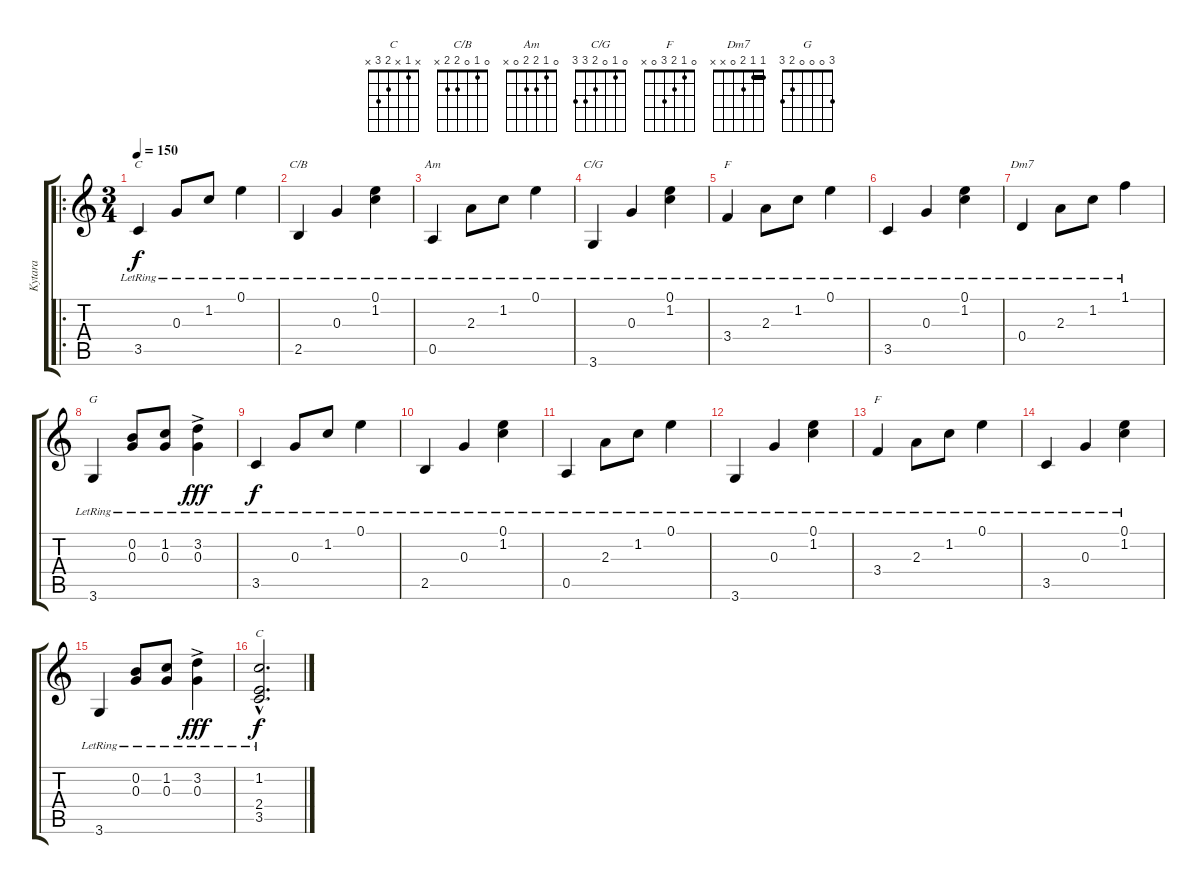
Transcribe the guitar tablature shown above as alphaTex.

\track ("Kytara" "Kytara") {instrument acousticguitarsteel}
\staff {score tabs}
\tuning (E4 B3 G3 D3 A2 E2) {hide}
\chord ("C" 0 1 0 2 3 x)
\chord ("C/B" 0 1 0 2 2 x)
\chord ("Am" 0 1 2 2 0 x)
\chord ("C/G" 0 1 0 2 3 3)
\chord ("F" 0 13 14 15 0 x) {firstfret 13}
\chord ("Dm7" 1 1 2 0 x x) {barre 1}
\chord ("G" 3 0 0 0 2 3)
\chord ("F" 0 1 2 3 0 x)
\chord ("C" x 1 x 2 3 x)
\ro
\ts (3 4)
\tempo 150
\clef g2
\ks c
3.5{lr}.4{ch "C" dy f instrument acousticguitarsteel} 0.3{lr}.8 1.2{lr}.8 0.1{lr}.4 |
2.5{lr}.4{ch "C/B"} 0.3{lr}.4 (0.1{lr} 1.2{lr}).4 |
0.5{lr}.4{ch "Am"} 2.3{lr}.8 1.2{lr}.8 0.1{lr}.4 |
3.6{lr}.4{ch "C/G"} 0.3{lr}.4 (0.1 1.2{lr}).4 |
3.4{lr}.4{ch "F"} 2.3{lr}.8 1.2{lr}.8 0.1{lr}.4 |
3.5{lr}.4 0.3{lr}.4 (0.1{lr} 1.2{lr}).4 |
0.4{lr}.4{ch "Dm7"} 2.3{lr}.8 1.2{lr}.8 1.1{lr}.4 |
3.6{lr}.4{ch "G"} (0.2{lr} 0.3{lr}).8 (1.2{lr} 0.3{lr}).8 (3.2{ac lr} 0.3{ac lr}).4{dy fff} |
3.5{lr}.4{dy f} 0.3{lr}.8 1.2{lr}.8 0.1{lr}.4 |
2.5{lr}.4 0.3{lr}.4 (0.1{lr} 1.2{lr}).4 |
0.5{lr}.4 2.3{lr}.8 1.2{lr}.8 0.1{lr}.4 |
3.6{lr}.4 0.3{lr}.4 (0.1 1.2{lr}).4 |
3.4{lr}.4{ch "F"} 2.3{lr}.8 1.2{lr}.8 0.1{lr}.4 |
3.5{lr}.4 0.3{lr}.4 (0.1{lr} 1.2{lr}).4 |
3.6{lr}.4 (0.2{lr} 0.3{lr}).8 (1.2{lr} 0.3{lr}).8 (3.2{ac lr} 0.3{ac lr}).4{dy fff} |
(1.2{hac lr} 2.4{hac lr} 3.5{hac lr}).2{d ch "C" dy f}
